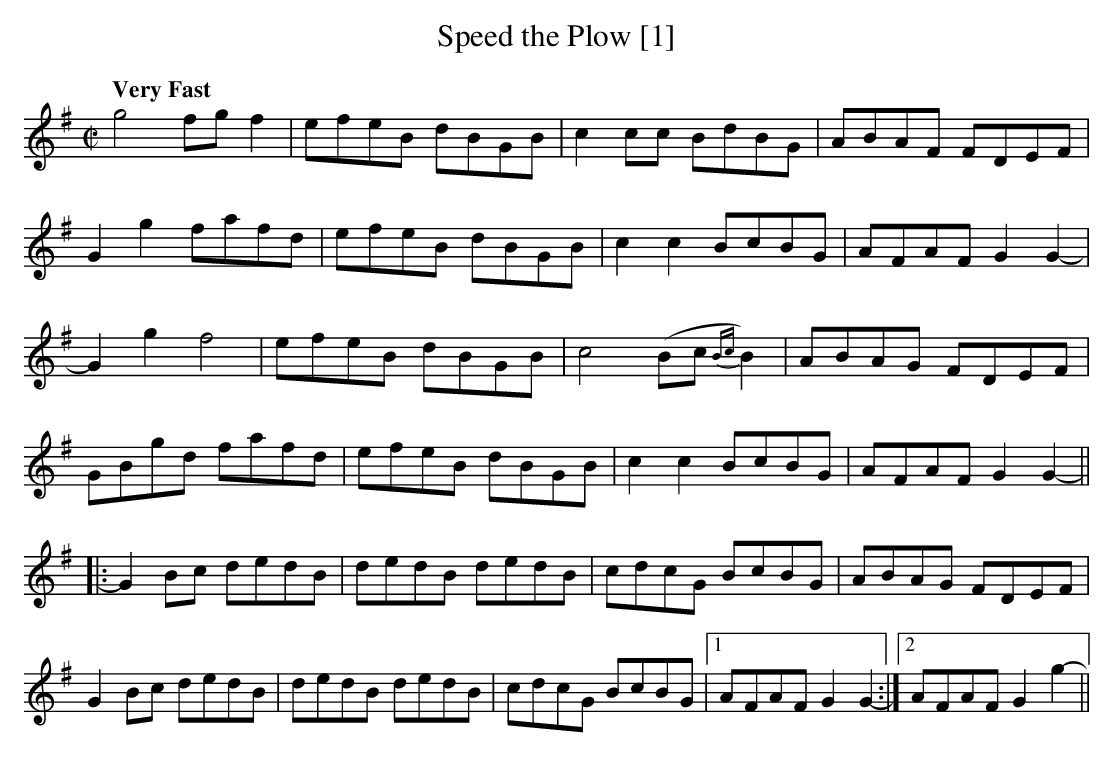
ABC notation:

X:1
T:Speed the Plow [1]
M:C|
L:1/8
Q:"Very Fast"
K:G
g4 fg f2|efeB dBGB|c2 cc BdBG|ABAF FDEF|
G2g2 fafd|efeB dBGB|c2c2 BcBG|AFAF G2G2-|
G2g2 f4|efeB dBGB|c4 (Bc{Bc}B2)|ABAG FDEF|
GBgd fafd|efeB dBGB|c2c2 BcBG|AFAF G2G2-||
|:G2Bc dedB |dedB dedB| cdcG BcBG |ABAG FDEF|
G2Bc dedB |dedB dedB| cdcG BcBG |1AFAF G2G2-:|2AFAF G2g2-||
